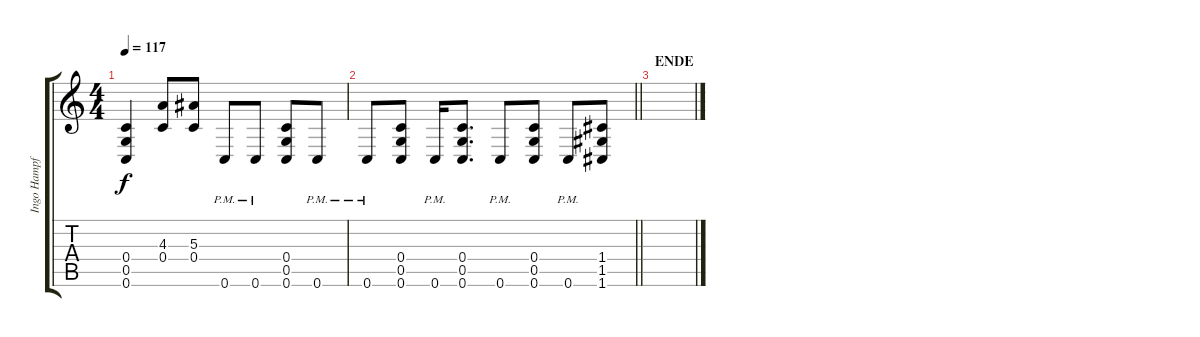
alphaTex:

\track ("Ingo Hampf" "Ingo Hampf") {instrument overdrivenguitar}
\staff {score tabs}
\tuning (D4 A3 F3 C3 G2 C2) {hide}
\ts (4 4)
\tempo 117
\clef g2
\ks c
(0.4 0.5 0.6).4{dy f} (4.3 0.4).8 (5.3 0.4).8 0.6{pm}.8 0.6{pm}.8 (0.4 0.5 0.6).8 0.6{pm}.8 |
\barLineRight lightlight
0.6{pm}.8 (0.4 0.5 0.6).8 0.6{pm}.16 (0.4 0.5 0.6).8{d} 0.6{pm}.8 (0.4 0.5 0.6).8 0.6{pm}.8 (1.4 1.5 1.6).8 |
\section ("" "ENDE")
